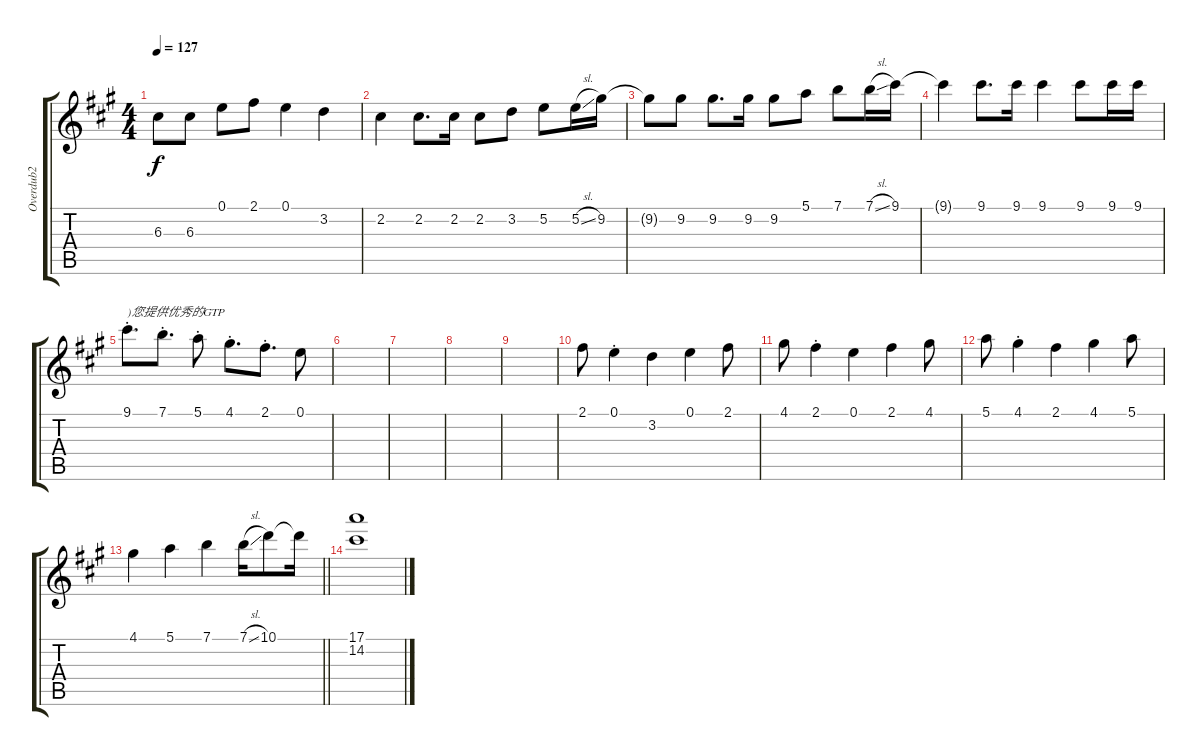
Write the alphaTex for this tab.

\track ("Overdub2" "Overdub2") {instrument acousticguitarsteel}
\staff {score tabs}
\tuning (E4 B3 G3 D3 A2 E2) {hide}
\ts (4 4)
\tempo 127
\clef g2
\ks a
6.3{t}.8{dy f} 6.3.8 0.1.8 2.1.8 0.1.4 3.2.4 |
2.2.4 2.2.8{d} 2.2.16 2.2.8 3.2.8 5.2.8 5.2{sl}.16 9.2.16 |
9.2{t}.8 9.2.8 9.2.8{d} 9.2.16 9.2.8 5.1.8 7.1.8 7.1{sl}.16 9.1.16 |
9.1{t}.4 9.1.8{d} 9.1.16 9.1.4 9.1.8 9.1.16 9.1.16 |
9.1{st}.8{d txt ")您提供优秀的GTP"} 7.1{st}.8{d} 5.1{st}.8 4.1{st}.8{d} 2.1{st}.8{d} 0.1.8 |
|
|
|
|
2.1.8{volume 16} 0.1{st}.4 3.2.4 0.1.4 2.1.8 |
4.1.8 2.1{st}.4 0.1.4 2.1.4 4.1.8 |
5.1.8 4.1{st}.4 2.1.4 4.1.4 5.1.8 |
\barLineRight lightlight
4.1.4 5.1.4 7.1.4 7.1{sl}.16 10.1.8 10.1{t}.16 |
(17.1 14.2).1
